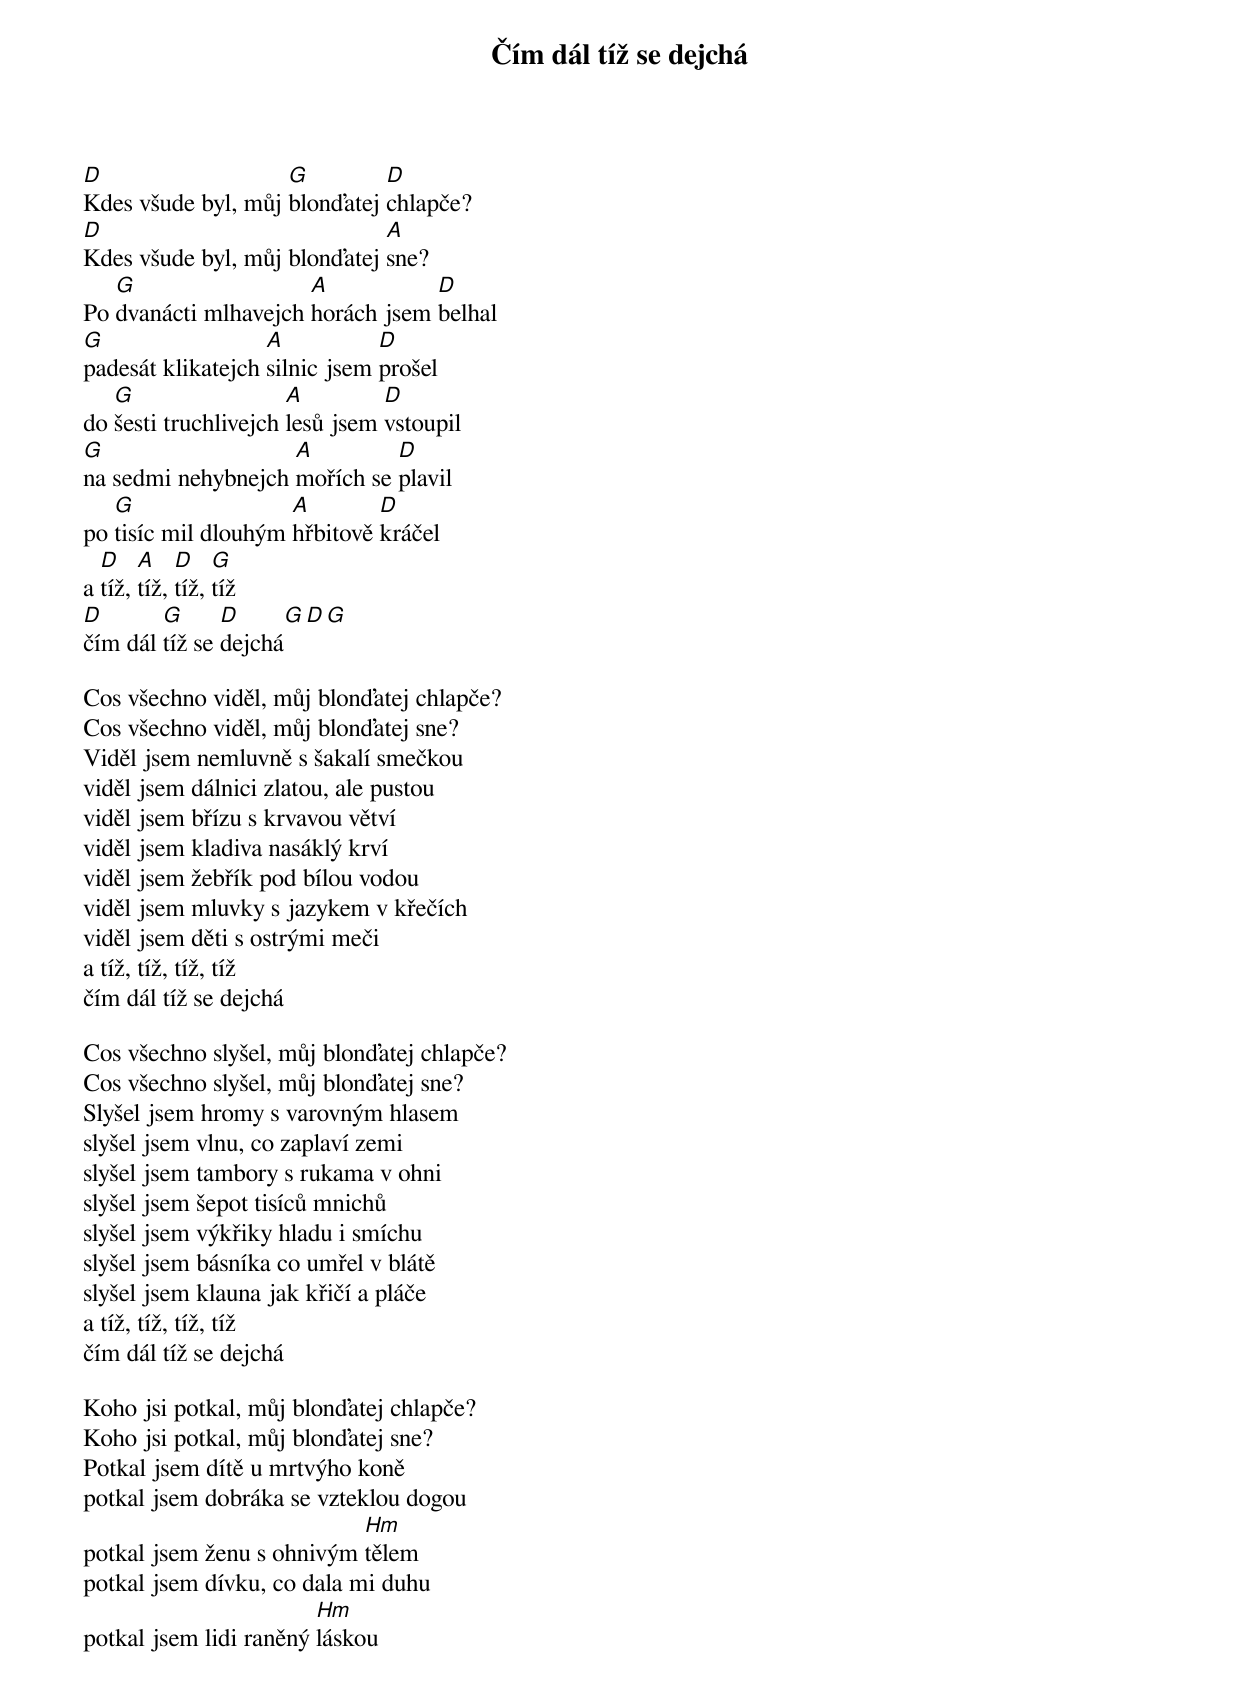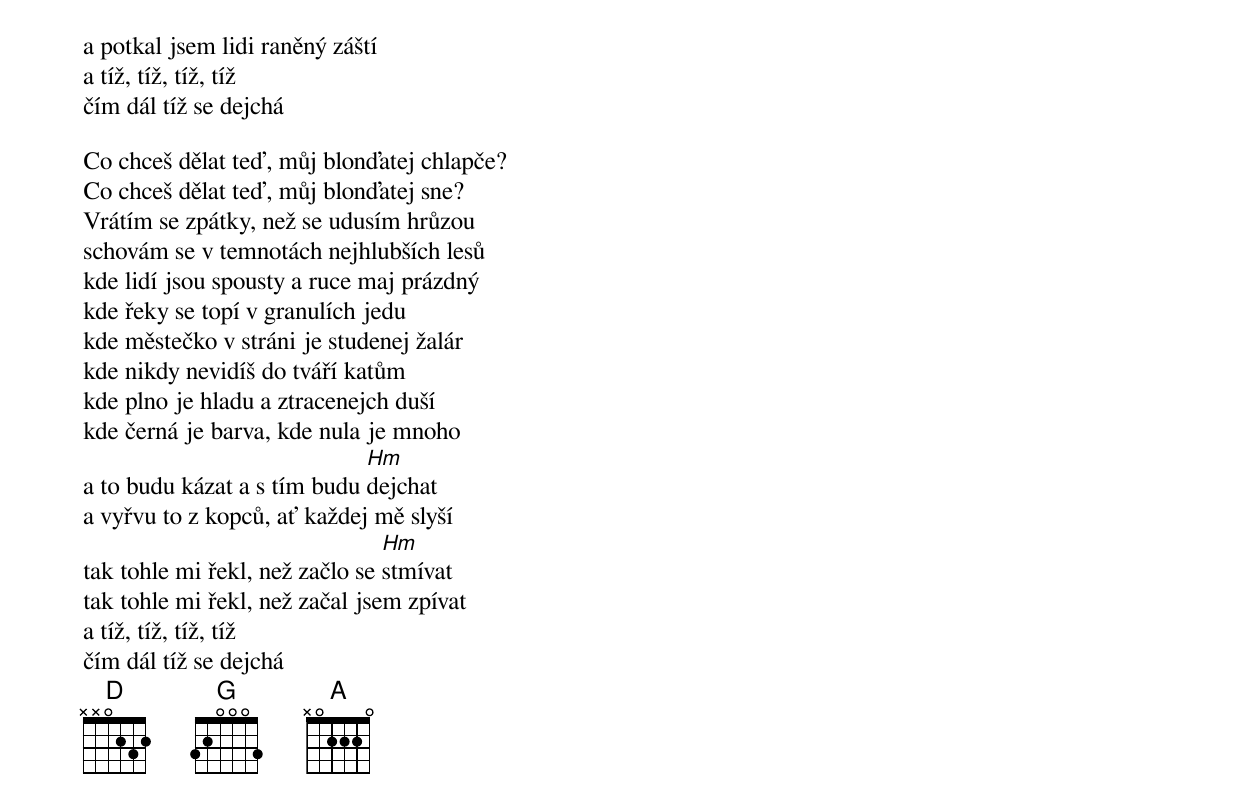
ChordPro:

{title: Čím dál tíž se dejchá}

[D]Kdes všude byl, můj [G]blonďatej [D]chlapče?
[D]Kdes všude byl, můj blonďatej [A]sne?
Po [G]dvanácti mlhavejch [A]horách jsem [D]belhal
[G]padesát klikatejch [A]silnic jsem [D]prošel
do [G]šesti truchlivejch [A]lesů jsem [D]vstoupil
[G]na sedmi nehybnejch [A]mořích se [D]plavil
po [G]tisíc mil dlouhým [A]hřbitově [D]kráčel
a [D]tíž, [A]tíž, [D]tíž, [G]tíž
[D]čím dál [G]tíž se [D]dejchá[G][D][G]

Cos všechno viděl, můj blonďatej chlapče?
Cos všechno viděl, můj blonďatej sne?
Viděl jsem nemluvně s šakalí smečkou
viděl jsem dálnici zlatou, ale pustou
viděl jsem břízu s krvavou větví
viděl jsem kladiva nasáklý krví
viděl jsem žebřík pod bílou vodou
viděl jsem mluvky s jazykem v křečích
viděl jsem děti s ostrými meči
a tíž, tíž, tíž, tíž
čím dál tíž se dejchá

Cos všechno slyšel, můj blonďatej chlapče?
Cos všechno slyšel, můj blonďatej sne?
Slyšel jsem hromy s varovným hlasem
slyšel jsem vlnu, co zaplaví zemi
slyšel jsem tambory s rukama v ohni
slyšel jsem šepot tisíců mnichů
slyšel jsem výkřiky hladu i smíchu
slyšel jsem básníka co umřel v blátě
slyšel jsem klauna jak křičí a pláče
a tíž, tíž, tíž, tíž
čím dál tíž se dejchá

Koho jsi potkal, můj blonďatej chlapče?
Koho jsi potkal, můj blonďatej sne?
Potkal jsem dítě u mrtvýho koně
potkal jsem dobráka se vzteklou dogou
potkal jsem ženu s ohnivým [Hm]tělem
potkal jsem dívku, co dala mi duhu
potkal jsem lidi raněný [Hm]láskou
a potkal jsem lidi raněný záští
a tíž, tíž, tíž, tíž
čím dál tíž se dejchá

Co chceš dělat teď, můj blonďatej chlapče?
Co chceš dělat teď, můj blonďatej sne?
Vrátím se zpátky, než se udusím hrůzou
schovám se v temnotách nejhlubších lesů
kde lidí jsou spousty a ruce maj prázdný
kde řeky se topí v granulích jedu
kde městečko v stráni je studenej žalár
kde nikdy nevidíš do tváří katům
kde plno je hladu a ztracenejch duší
kde černá je barva, kde nula je mnoho
a to budu kázat a s tím budu [Hm]dejchat
a vyřvu to z kopců, ať každej mě slyší
tak tohle mi řekl, než začlo se [Hm]stmívat
tak tohle mi řekl, než začal jsem zpívat
a tíž, tíž, tíž, tíž
čím dál tíž se dejchá
